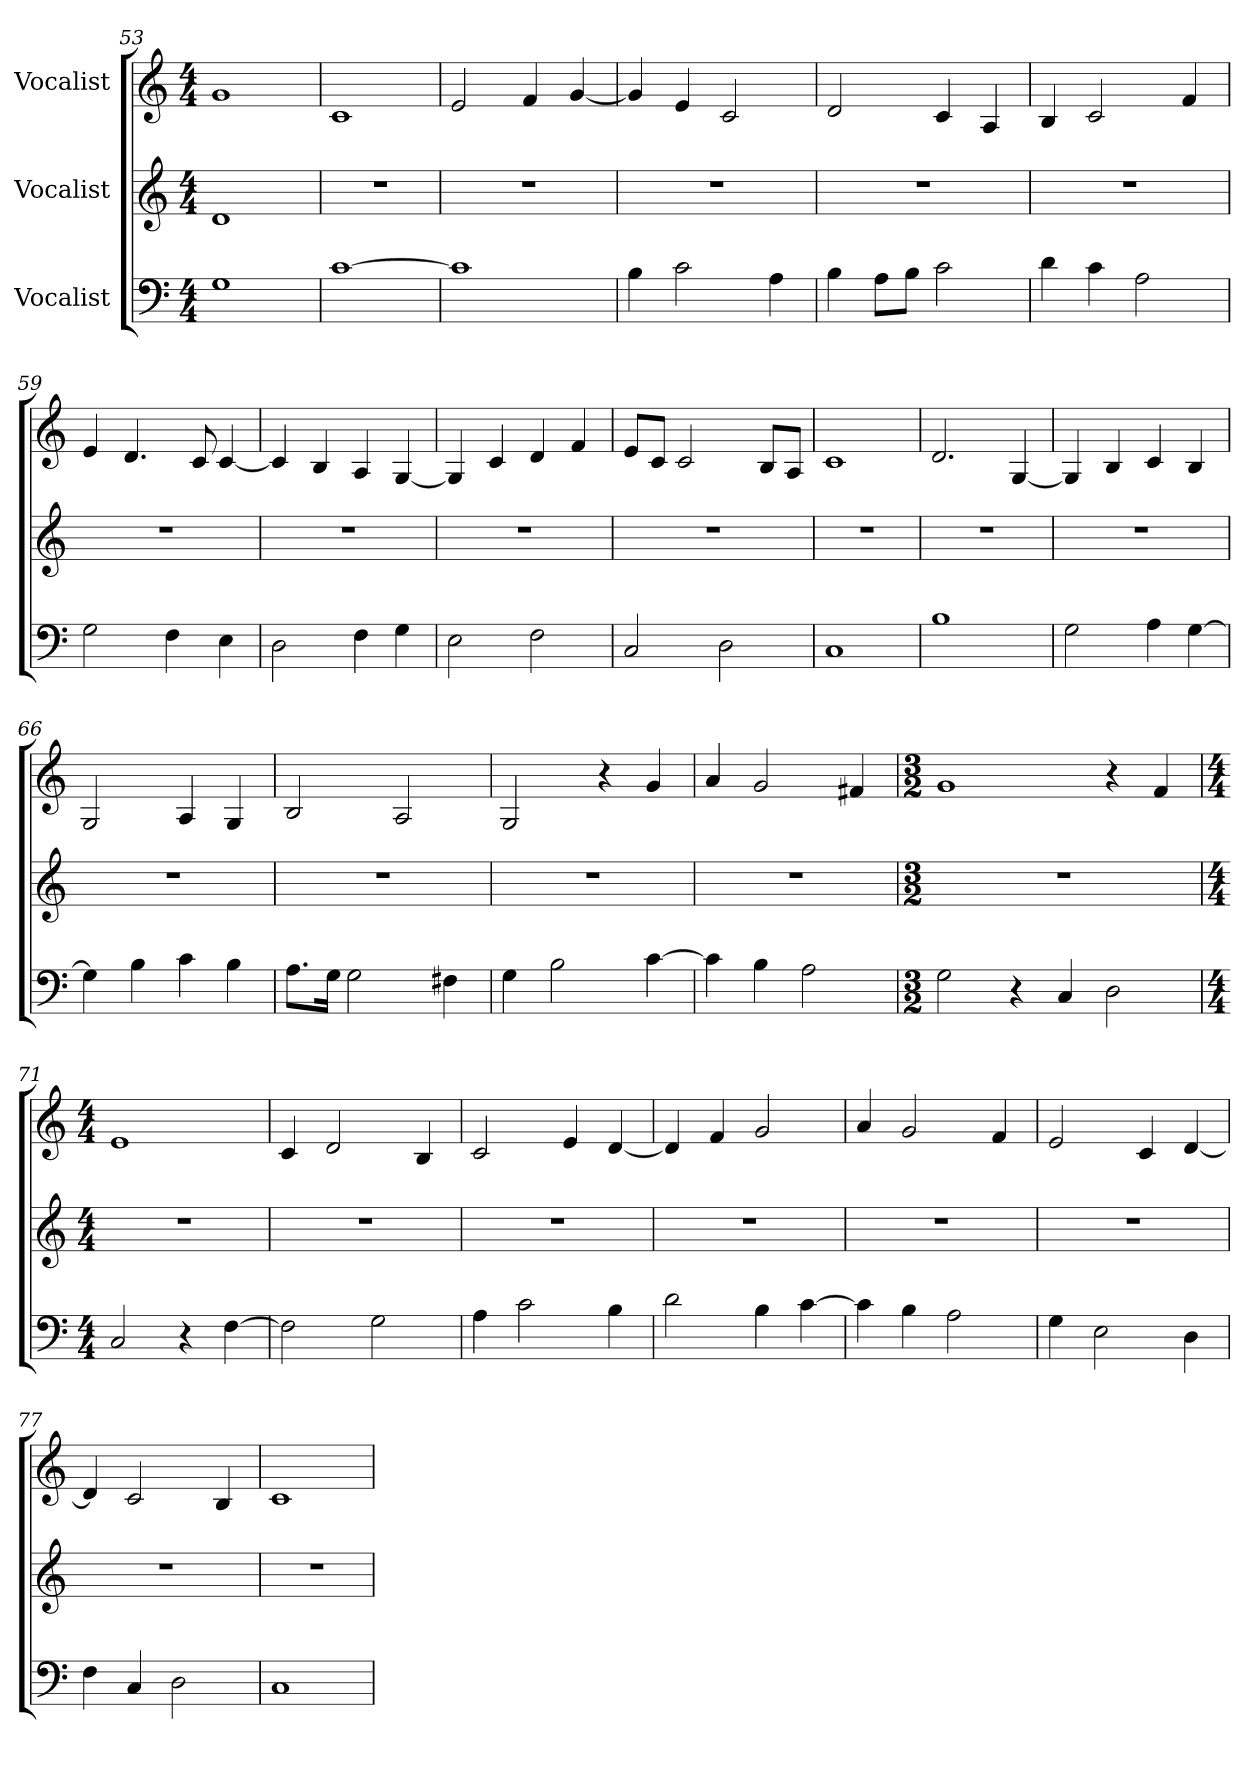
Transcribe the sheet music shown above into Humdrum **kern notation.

**kern	**kern	**kern
*part3	*part2	*part1
*staff3	*staff2	*staff1
*I"Vocalist	*I"Vocalist	*I"Vocalist
*M4/4	*M4/4	*M4/4
=53	=53	=53
1G	1d	1g
=54	=54	=54
[1c	1r	1c
=55	=55	=55
1c]	1r	2e
.	.	4f
.	.	[4g
=56	=56	=56
4B	1r	4g]
2c	.	4e
.	.	2c
4A	.	.
=57	=57	=57
4B	1r	2d
8AL	.	.
8BJ	.	.
2c	.	4c
.	.	4A
=58	=58	=58
4d	1r	4B
4c	.	2c
2A	.	.
.	.	4f
=59	=59	=59
2G	1r	4e
.	.	4.d
4F	.	.
.	.	8c
4E	.	[4c
=60	=60	=60
2D	1r	4c]
.	.	4B
4F	.	4A
4G	.	[4G
=61	=61	=61
2E	1r	4G]
.	.	4c
2F	.	4d
.	.	4f
=62	=62	=62
2C	1r	8eL
.	.	8cJ
.	.	2c
2D	.	.
.	.	8BL
.	.	8AJ
=63	=63	=63
1C	1r	1c
=64	=64	=64
1B	1r	2.d
.	.	[4G
=65	=65	=65
2G	1r	4G]
.	.	4B
4A	.	4c
[4G	.	4B
=66	=66	=66
4G]	1r	2G
4B	.	.
4c	.	4A
4B	.	4G
=67	=67	=67
8.AL	1r	2B
16GJk	.	.
2G	.	.
.	.	2A
4F#X	.	.
=68	=68	=68
4G	1r	2G
2B	.	.
.	.	4r
[4c	.	4g
=69	=69	=69
4c]	1r	4a
4B	.	2g
2A	.	.
.	.	4f#X
=70	=70	=70
*M3/2	*M3/2	*M3/2
2G	1.r	1g
4r	.	.
4C	.	.
2D	.	4r
.	.	4f
=71	=71	=71
*M4/4	*M4/4	*M4/4
2C	1r	1e
4r	.	.
[4F	.	.
=72	=72	=72
2F]	1r	4c
.	.	2d
2G	.	.
.	.	4B
=73	=73	=73
4A	1r	2c
2c	.	.
.	.	4e
4B	.	[4d
=74	=74	=74
2d	1r	4d]
.	.	4f
4B	.	2g
[4c	.	.
=75	=75	=75
4c]	1r	4a
4B	.	2g
2A	.	.
.	.	4f
=76	=76	=76
4G	1r	2e
2E	.	.
.	.	4c
4D	.	[4d
=77	=77	=77
4F	1r	4d]
4C	.	2c
2D	.	.
.	.	4B
=78	=78	=78
1C	1r	1c
=	=	=
*-	*-	*-
